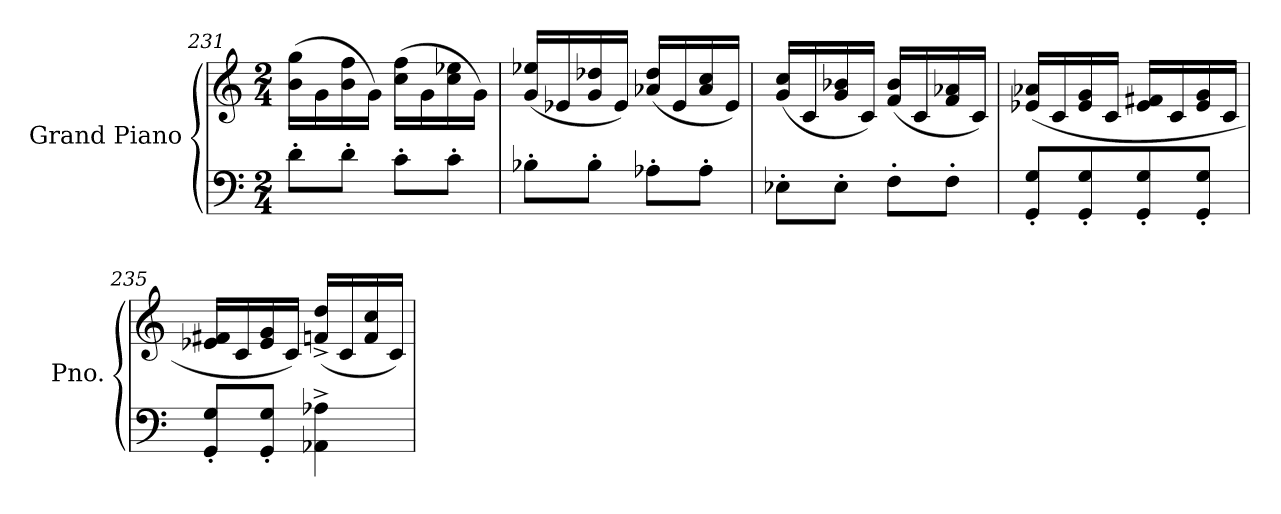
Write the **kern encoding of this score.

**kern	**kern
*part1	*part1
*staff2	*staff1
*I"Grand Piano	*
*I'Pno.	*
*clefF4	*clefG2
*k[]	*k[]
*M2/4	*M2/4
=231	=231
8d'\L	(16b\ 16gg\LL
.	16g\
8d'\J	16b\ 16ff\
.	16g\JJ)
8c'\L	(16cc\ 16ff\LL
.	16g\
8c'\J	16cc\ 16ee-X\
.	16g\JJ)
!!LO:LB:g=z
=232	=232
8B-X'\L	(16g/ 16ee-X/LL
.	16e-X/
8B-'\J	16g/ 16dd-X/
.	16e-/JJ)
8A-X'\L	(16a-X/ 16dd-/LL
.	16e-/
8A-'\J	16a-/ 16cc/
.	16e-/JJ)
=233	=233
8E-X'\L	(16g/ 16cc/LL
.	16c/
8E-'\J	16g/ 16b-X/
.	16c/JJ)
8F'\L	(16f/ 16b-/LL
.	16c/
8F'\J	16f/ 16a-X/
.	16c/JJ)
=234	=234
8GG/' 8G/'L	(16e-X/ 16a-X/LL
.	16c/
8GG/' 8G/'	16e-/ 16g/
.	16c/JJ
8GG/' 8G/'	16e-/ 16f#X/LL
.	16c/
8GG/' 8G/'J	16e-/ 16g/
.	16c/JJ
=235	=235
8GG/' 8G/'L	16e-X/ 16f#X/LL
.	16c/
8GG/' 8G/'J	16e-/ 16g/
.	16c/JJ)
4AA-X\^ 4A-X\^	(16fn/^ 16dd/^LL
.	16c/
.	16f/ 16cc/
.	16c/JJ)
=	=
*-	*-
